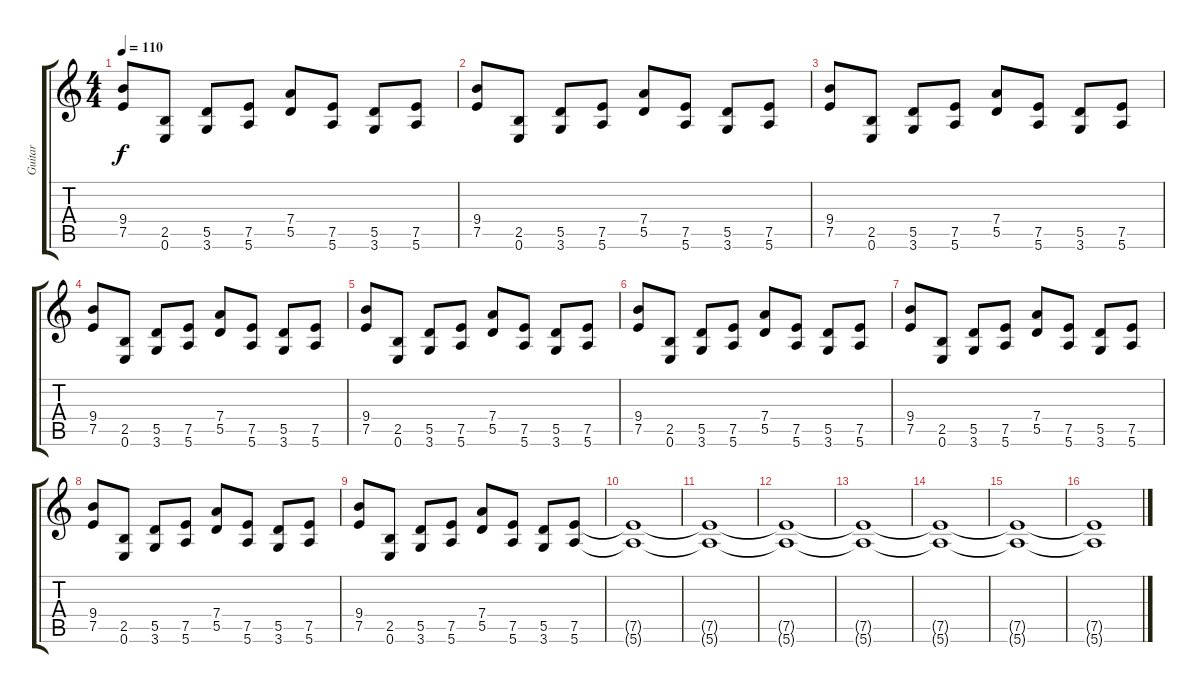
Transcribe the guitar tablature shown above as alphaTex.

\track ("Guitar" "Guitar") {instrument distortionguitar}
\staff {score tabs}
\tuning (E4 B3 G3 D3 A2 E2) {hide}
\ts (4 4)
\tempo 110
\clef g2
\ks c
(9.4 7.5).8{dy f} (2.5 0.6).8 (5.5 3.6).8 (7.5 5.6).8 (7.4 5.5).8 (7.5 5.6).8 (5.5 3.6).8 (7.5 5.6).8 |
(9.4 7.5).8 (2.5 0.6).8 (5.5 3.6).8 (7.5 5.6).8 (7.4 5.5).8 (7.5 5.6).8 (5.5 3.6).8 (7.5 5.6).8 |
(9.4 7.5).8 (2.5 0.6).8 (5.5 3.6).8 (7.5 5.6).8 (7.4 5.5).8 (7.5 5.6).8 (5.5 3.6).8 (7.5 5.6).8 |
(9.4 7.5).8 (2.5 0.6).8 (5.5 3.6).8 (7.5 5.6).8 (7.4 5.5).8 (7.5 5.6).8 (5.5 3.6).8 (7.5 5.6).8 |
(9.4 7.5).8 (2.5 0.6).8 (5.5 3.6).8 (7.5 5.6).8 (7.4 5.5).8 (7.5 5.6).8 (5.5 3.6).8 (7.5 5.6).8 |
(9.4 7.5).8 (2.5 0.6).8 (5.5 3.6).8 (7.5 5.6).8 (7.4 5.5).8 (7.5 5.6).8 (5.5 3.6).8 (7.5 5.6).8 |
(9.4 7.5).8 (2.5 0.6).8 (5.5 3.6).8 (7.5 5.6).8 (7.4 5.5).8 (7.5 5.6).8 (5.5 3.6).8 (7.5 5.6).8 |
(9.4 7.5).8 (2.5 0.6).8 (5.5 3.6).8 (7.5 5.6).8 (7.4 5.5).8 (7.5 5.6).8 (5.5 3.6).8 (7.5 5.6).8 |
(9.4 7.5).8 (2.5 0.6).8 (5.5 3.6).8 (7.5 5.6).8 (7.4 5.5).8 (7.5 5.6).8 (5.5 3.6).8 (7.5 5.6).8 |
(7.5{t} 5.6{t}).1 |
(7.5{t} 5.6{t}).1 |
(7.5{t} 5.6{t}).1 |
(7.5{t} 5.6{t}).1 |
(7.5{t} 5.6{t}).1 |
(7.5{t} 5.6{t}).1 |
(7.5{t} 5.6{t}).1
